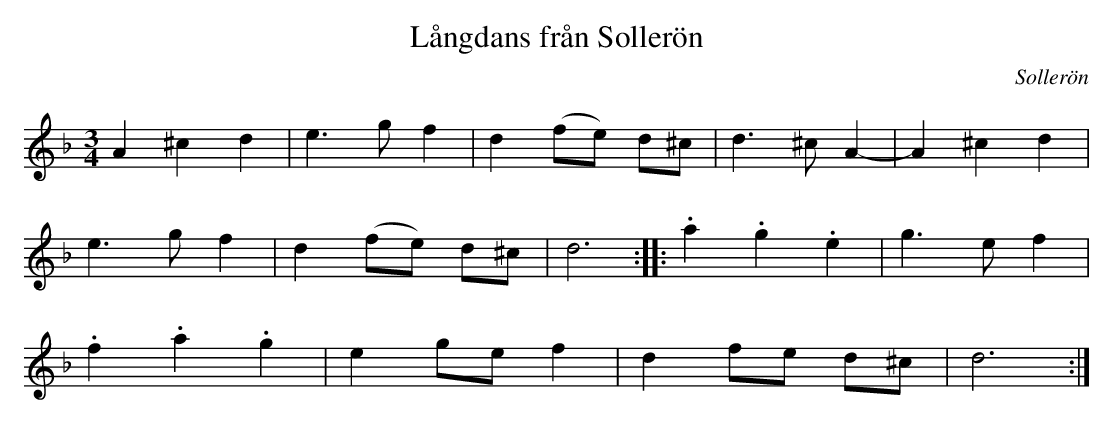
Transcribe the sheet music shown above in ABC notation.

X:1
T:Långdans från Sollerön
M:3/4
L:1/8
O:Sollerön
K:Dm
A2 ^c2 d2 | e3 g f2 | d2 (fe) d^c | d3 ^c A2- | A2 ^c2 d2 |
e3 g f2 | d2 (fe) d^c | d6 :: .a2 .g2 .e2 | g3 e f2 |
.f2 .a2 .g2 | e2 ge f2 | d2 fe d^c | d6 :|
